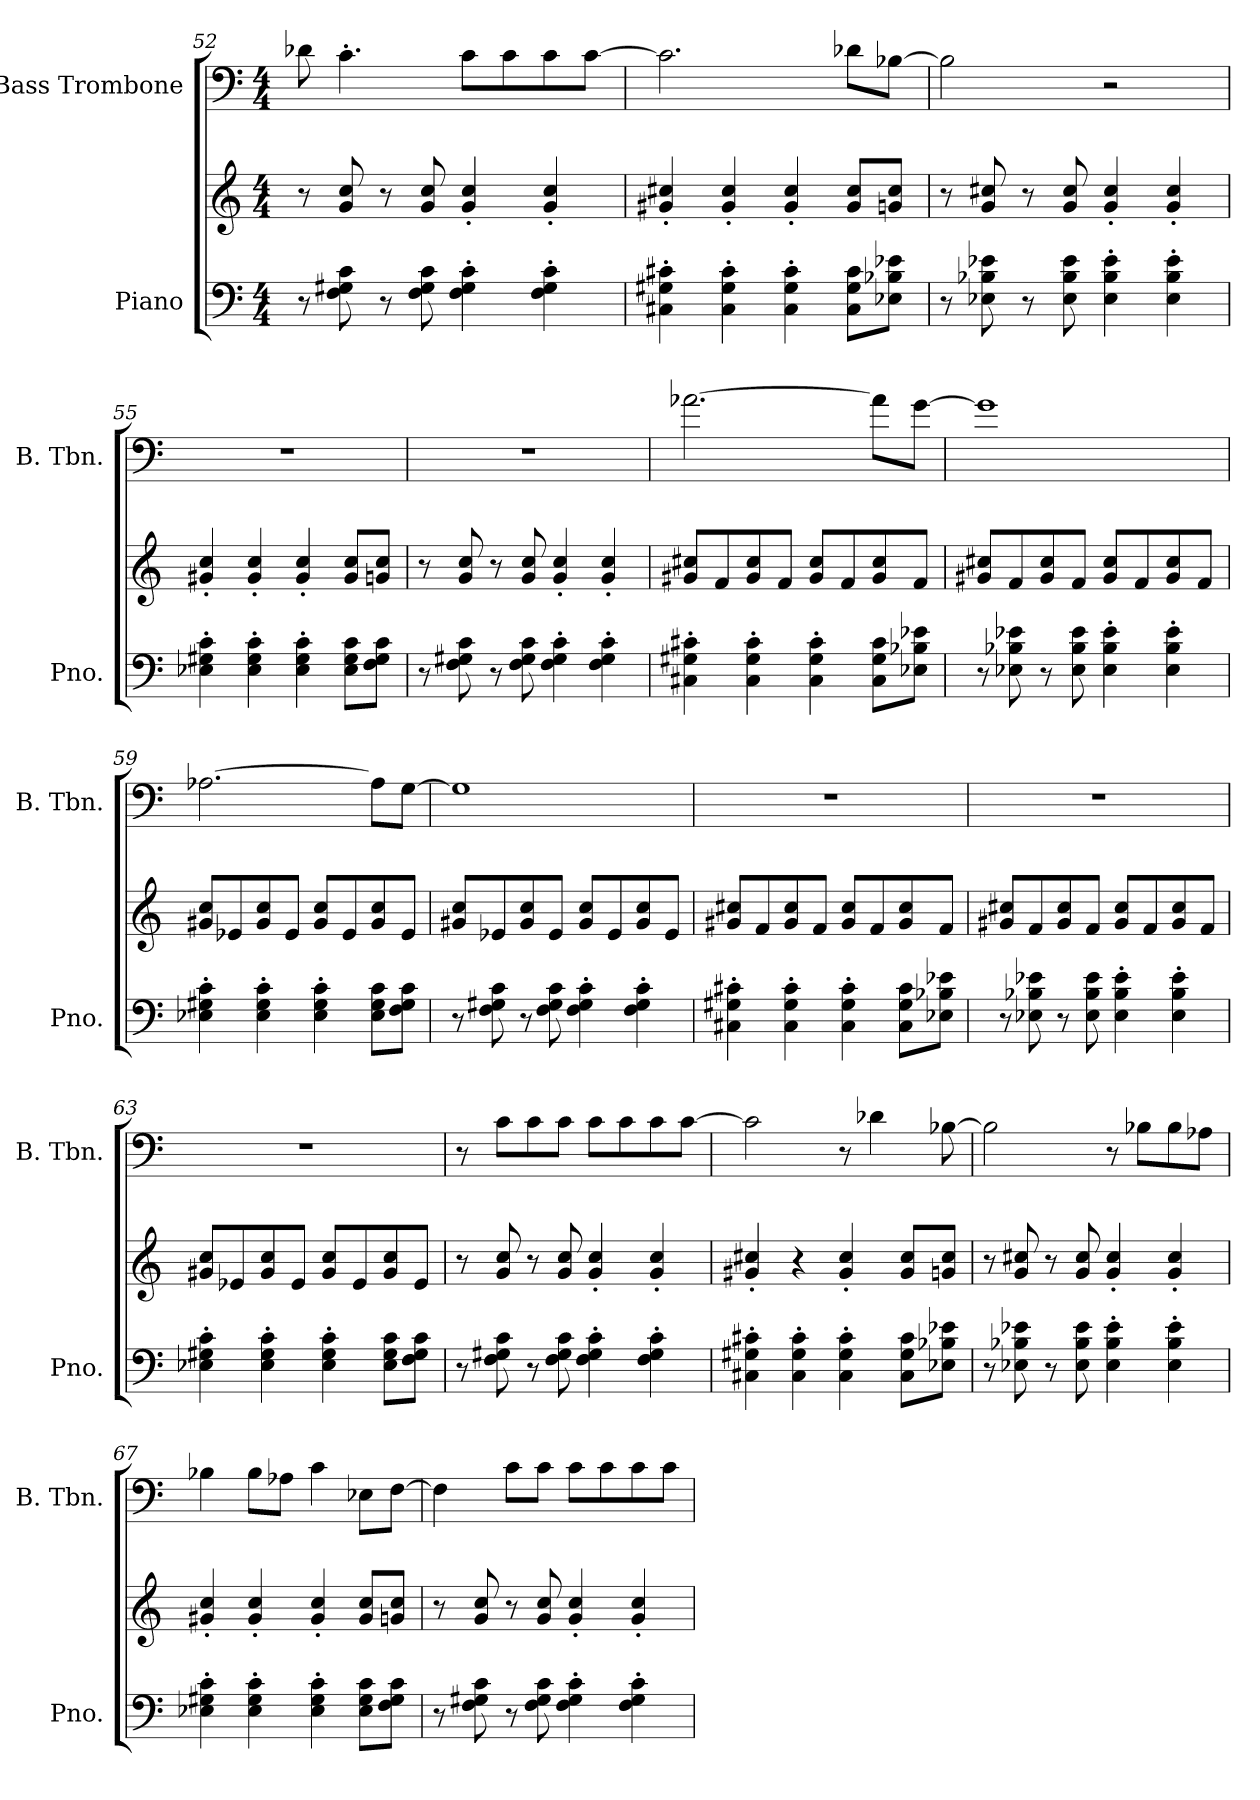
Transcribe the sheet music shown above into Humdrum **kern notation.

**kern	**kern	**kern
*part2	*part2	*part1
*staff3	*staff2	*staff1
*I"Piano	*	*I"Bass Trombone
*I'Pno.	*	*I'B. Tbn.
*clefF4	*clefG2	*clefF4
*k[]	*k[]	*k[]
*M4/4	*M4/4	*M4/4
=52	=52	=52
8r	8r	8d-X\
8F\ 8G#X\ 8c\	8g/ 8cc/	4.c'\
8r	8r	.
8F\ 8G#\ 8c\	8g/ 8cc/	.
4F\' 4G#\' 4c\'	4g/' 4cc/'	8c\L
.	.	8c\
4F\' 4G#\' 4c\'	4g/' 4cc/'	8c\
.	.	[8c\J
=53	=53	=53
4C#X\' 4G#X\' 4c#X\'	4g#X/' 4cc#X/'	2.c\]
4C#\' 4G#\' 4c#\'	4g#/' 4cc#/'	.
4C#\' 4G#\' 4c#\'	4g#/' 4cc#/'	.
8C#\ 8G#\ 8c#\L	8g#/ 8cc#/L	8d-X\L
8E-X\ 8B-X\ 8e-X\J	8gn/ 8cc#/J	[8B-X\J
!!LO:LB:g=z
=54	=54	=54
8r	8r	2B-\]
8E-X\ 8B-X\ 8e-X\	8g/ 8cc#X/	.
8r	8r	.
8E-\ 8B-\ 8e-\	8g/ 8cc#/	.
4E-\' 4B-\' 4e-\'	4g/' 4cc#/'	2r
4E-\' 4B-\' 4e-\'	4g/' 4cc#/'	.
=55	=55	=55
4E-X\' 4G#X\' 4c\'	4g#X/' 4cc/'	1r
4E-\' 4G#\' 4c\'	4g#/' 4cc/'	.
4E-\' 4G#\' 4c\'	4g#/' 4cc/'	.
8E-\ 8G#\ 8c\L	8g#/ 8cc/L	.
8F\ 8G#\ 8c\J	8gn/ 8cc/J	.
=56	=56	=56
8r	8r	1r
8F\ 8G#X\ 8c\	8g/ 8cc/	.
8r	8r	.
8F\ 8G#\ 8c\	8g/ 8cc/	.
4F\' 4G#\' 4c\'	4g/' 4cc/'	.
4F\' 4G#\' 4c\'	4g/' 4cc/'	.
=57	=57	=57
4C#X\' 4G#X\' 4c#X\'	8g#X/ 8cc#X/L	[2.a-X\
.	8f/	.
4C#\' 4G#\' 4c#\'	8g#/ 8cc#/	.
.	8f/J	.
4C#\' 4G#\' 4c#\'	8g#/ 8cc#/L	.
.	8f/	.
8C#\ 8G#\ 8c#\L	8g#/ 8cc#/	8a-\L]
8E-X\ 8B-X\ 8e-X\J	8f/J	[8g\J
!!LO:PB:g=z
=58	=58	=58
8r	8g#X/ 8cc#X/L	1g]
8E-X\ 8B-X\ 8e-X\	8f/	.
8r	8g#/ 8cc#/	.
8E-\ 8B-\ 8e-\	8f/J	.
4E-\' 4B-\' 4e-\'	8g#/ 8cc#/L	.
.	8f/	.
4E-\' 4B-\' 4e-\'	8g#/ 8cc#/	.
.	8f/J	.
=59	=59	=59
4E-X\' 4G#X\' 4c\'	8g#X/ 8cc/L	[2.A-X\
.	8e-X/	.
4E-\' 4G#\' 4c\'	8g#/ 8cc/	.
.	8e-/J	.
4E-\' 4G#\' 4c\'	8g#/ 8cc/L	.
.	8e-/	.
8E-\ 8G#\ 8c\L	8g#/ 8cc/	8A-\L]
8F\ 8G#\ 8c\J	8e-/J	[8G\J
=60	=60	=60
8r	8g#X/ 8cc/L	1G]
8F\ 8G#X\ 8c\	8e-X/	.
8r	8g#/ 8cc/	.
8F\ 8G#\ 8c\	8e-/J	.
4F\' 4G#\' 4c\'	8g#/ 8cc/L	.
.	8e-/	.
4F\' 4G#\' 4c\'	8g#/ 8cc/	.
.	8e-/J	.
!!LO:LB:g=z
=61	=61	=61
4C#X\' 4G#X\' 4c#X\'	8g#X/ 8cc#X/L	1r
.	8f/	.
4C#\' 4G#\' 4c#\'	8g#/ 8cc#/	.
.	8f/J	.
4C#\' 4G#\' 4c#\'	8g#/ 8cc#/L	.
.	8f/	.
8C#\ 8G#\ 8c#\L	8g#/ 8cc#/	.
8E-X\ 8B-X\ 8e-X\J	8f/J	.
=62	=62	=62
8r	8g#X/ 8cc#X/L	1r
8E-X\ 8B-X\ 8e-X\	8f/	.
8r	8g#/ 8cc#/	.
8E-\ 8B-\ 8e-\	8f/J	.
4E-\' 4B-\' 4e-\'	8g#/ 8cc#/L	.
.	8f/	.
4E-\' 4B-\' 4e-\'	8g#/ 8cc#/	.
.	8f/J	.
=63	=63	=63
4E-X\' 4G#X\' 4c\'	8g#X/ 8cc/L	1r
.	8e-X/	.
4E-\' 4G#\' 4c\'	8g#/ 8cc/	.
.	8e-/J	.
4E-\' 4G#\' 4c\'	8g#/ 8cc/L	.
.	8e-/	.
8E-\ 8G#\ 8c\L	8g#/ 8cc/	.
8F\ 8G#\ 8c\J	8e-/J	.
!!LO:LB:g=z
=64	=64	=64
8r	8r	8r
8F\ 8G#X\ 8c\	8g/ 8cc/	8c\L
8r	8r	8c\
8F\ 8G#\ 8c\	8g/ 8cc/	8c\J
4F\' 4G#\' 4c\'	4g/' 4cc/'	8c\L
.	.	8c\
4F\' 4G#\' 4c\'	4g/' 4cc/'	8c\
.	.	[8c\J
=65	=65	=65
4C#X\' 4G#X\' 4c#X\'	4g#X/' 4cc#X/'	2c\]
4C#\' 4G#\' 4c#\'	4r	.
4C#\' 4G#\' 4c#\'	4g#/' 4cc#/'	8r
.	.	4d-X\
8C#\ 8G#\ 8c#\L	8g#/ 8cc#/L	.
8E-X\ 8B-X\ 8e-X\J	8gn/ 8cc#/J	[8B-X\
=66	=66	=66
8r	8r	2B-\]
8E-X\ 8B-X\ 8e-X\	8g/ 8cc#X/	.
8r	8r	.
8E-\ 8B-\ 8e-\	8g/ 8cc#/	.
4E-\' 4B-\' 4e-\'	4g/' 4cc#/'	8r
.	.	8B-X\L
4E-\' 4B-\' 4e-\'	4g/' 4cc#/'	8B-\
.	.	8A-X\J
!!LO:LB:g=z
=67	=67	=67
4E-X\' 4G#X\' 4c\'	4g#X/' 4cc/'	4B-X\
4E-\' 4G#\' 4c\'	4g#/' 4cc/'	8B-\L
.	.	8A-X\J
4E-\' 4G#\' 4c\'	4g#/' 4cc/'	4c\
8E-\ 8G#\ 8c\L	8g#/ 8cc/L	8E-X\L
8F\ 8G#\ 8c\J	8gn/ 8cc/J	[8F\J
=68	=68	=68
8r	8r	4F\]
8F\ 8G#X\ 8c\	8g/ 8cc/	.
8r	8r	8c\L
8F\ 8G#\ 8c\	8g/ 8cc/	8c\J
4F\' 4G#\' 4c\'	4g/' 4cc/'	8c\L
.	.	8c\
4F\' 4G#\' 4c\'	4g/' 4cc/'	8c\
.	.	8c\J
=	=	=
*-	*-	*-
